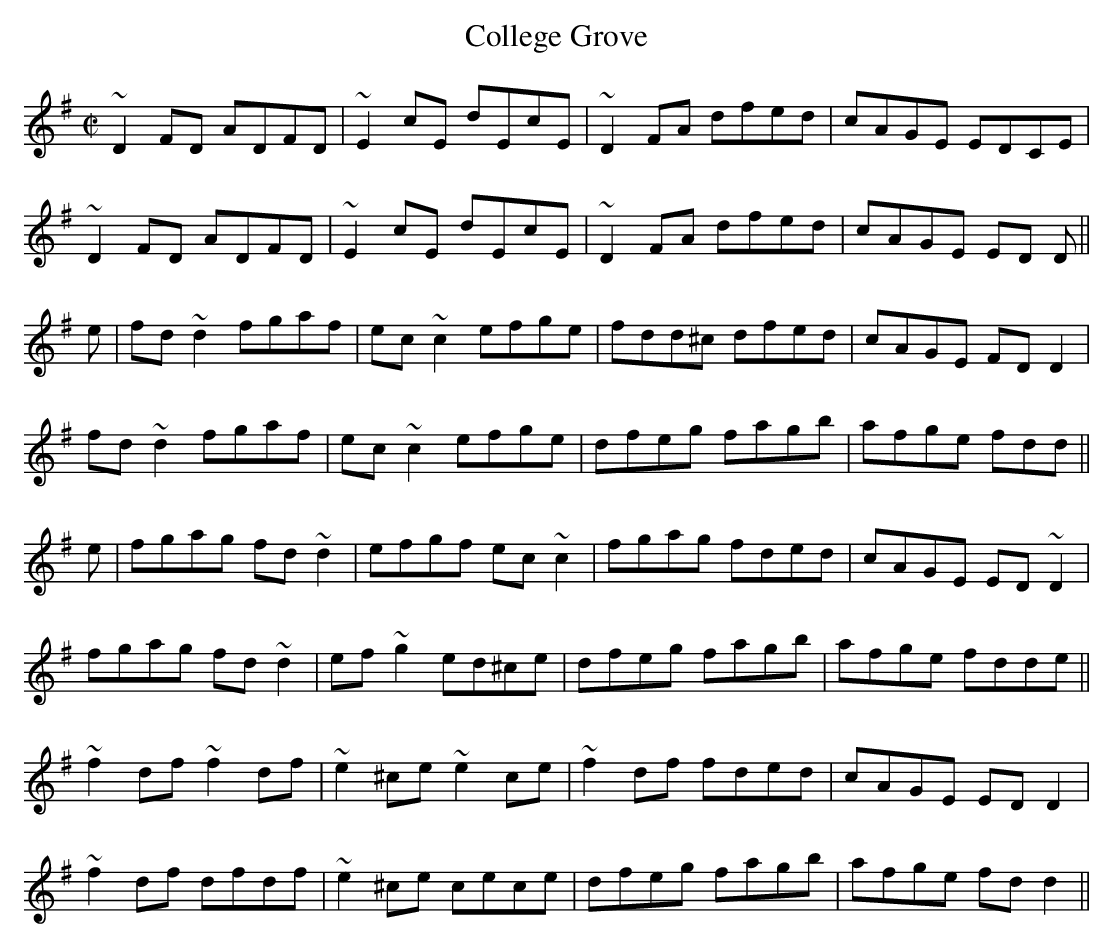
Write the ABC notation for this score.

X:1
T:College Grove
E:9
M:C|
K:DMix
~D2 FD ADFD|~E2cE dEcE|~D2FA dfed|cAGE EDCE|
~D2 FD ADFD|~E2cE dEcE|~D2 FA dfed|cAGE ED D||
e|fd~d2 fgaf|ec ~c2 efge|fdd^c dfed|cAGE FDD2|
fd~d2 fgaf|ec ~c2 efge|dfeg fagb|afge fdd||
e|fgag fd~d2|efgf ec~c2|fgag fded|cAGE ED~D2|
fgag fd~d2|ef~g2 ed^ce|dfeg fagb|afge fdde||
~f2 df ~f2df|~e2^ce ~e2 ce|~f2df fded|cAGE ED D2|
~f2df dfdf|~e2^ce cece|dfeg fagb|afge fd d2||**
